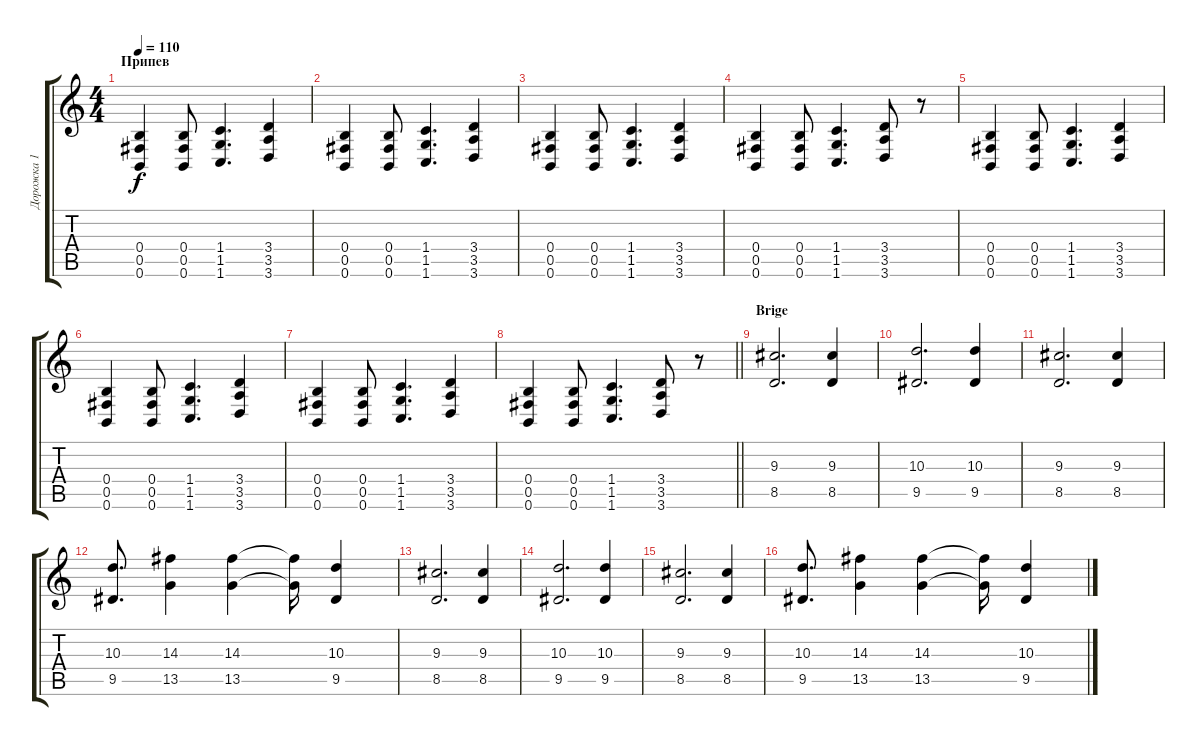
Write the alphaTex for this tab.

\track ("Дорожка 1" "Дорожка 1") {instrument distortionguitar}
\staff {score tabs}
\tuning (Db4 Ab3 E3 B2 Gb2 B1) {hide}
\ts (4 4)
\section ("" "Припев")
\tempo 110
\clef g2
\ks c
(0.4 0.5 0.6).4{dy f} (0.4 0.5 0.6).8 (1.4 1.5 1.6).4{d} (3.4 3.5 3.6).4 |
(0.4 0.5 0.6).4 (0.4 0.5 0.6).8 (1.4 1.5 1.6).4{d} (3.4 3.5 3.6).4 |
(0.4 0.5 0.6).4 (0.4 0.5 0.6).8 (1.4 1.5 1.6).4{d} (3.4 3.5 3.6).4 |
(0.4 0.5 0.6).4 (0.4 0.5 0.6).8 (1.4 1.5 1.6).4{d} (3.4 3.5 3.6).8 r.8 |
(0.4 0.5 0.6).4 (0.4 0.5 0.6).8 (1.4 1.5 1.6).4{d} (3.4 3.5 3.6).4 |
(0.4 0.5 0.6).4 (0.4 0.5 0.6).8 (1.4 1.5 1.6).4{d} (3.4 3.5 3.6).4 |
(0.4 0.5 0.6).4 (0.4 0.5 0.6).8 (1.4 1.5 1.6).4{d} (3.4 3.5 3.6).4 |
\barLineRight lightlight
(0.4 0.5 0.6).4 (0.4 0.5 0.6).8 (1.4 1.5 1.6).4{d} (3.4 3.5 3.6).8 r.8 |
\section ("" "Brige")
(9.3 8.5).2{d} (9.3 8.5).4 |
(10.3 9.5).2{d} (10.3 9.5).4 |
(9.3 8.5).2{d} (9.3 8.5).4 |
(10.3 9.5).8{d} (14.3 13.5).4 (14.3 13.5).4 (14.3{t} 13.5{t}).16 (10.3 9.5).4 |
(9.3 8.5).2{d} (9.3 8.5).4 |
(10.3 9.5).2{d} (10.3 9.5).4 |
(9.3 8.5).2{d} (9.3 8.5).4 |
(10.3 9.5).8{d} (14.3 13.5).4 (14.3 13.5).4 (14.3{t} 13.5{t}).16 (10.3 9.5).4
